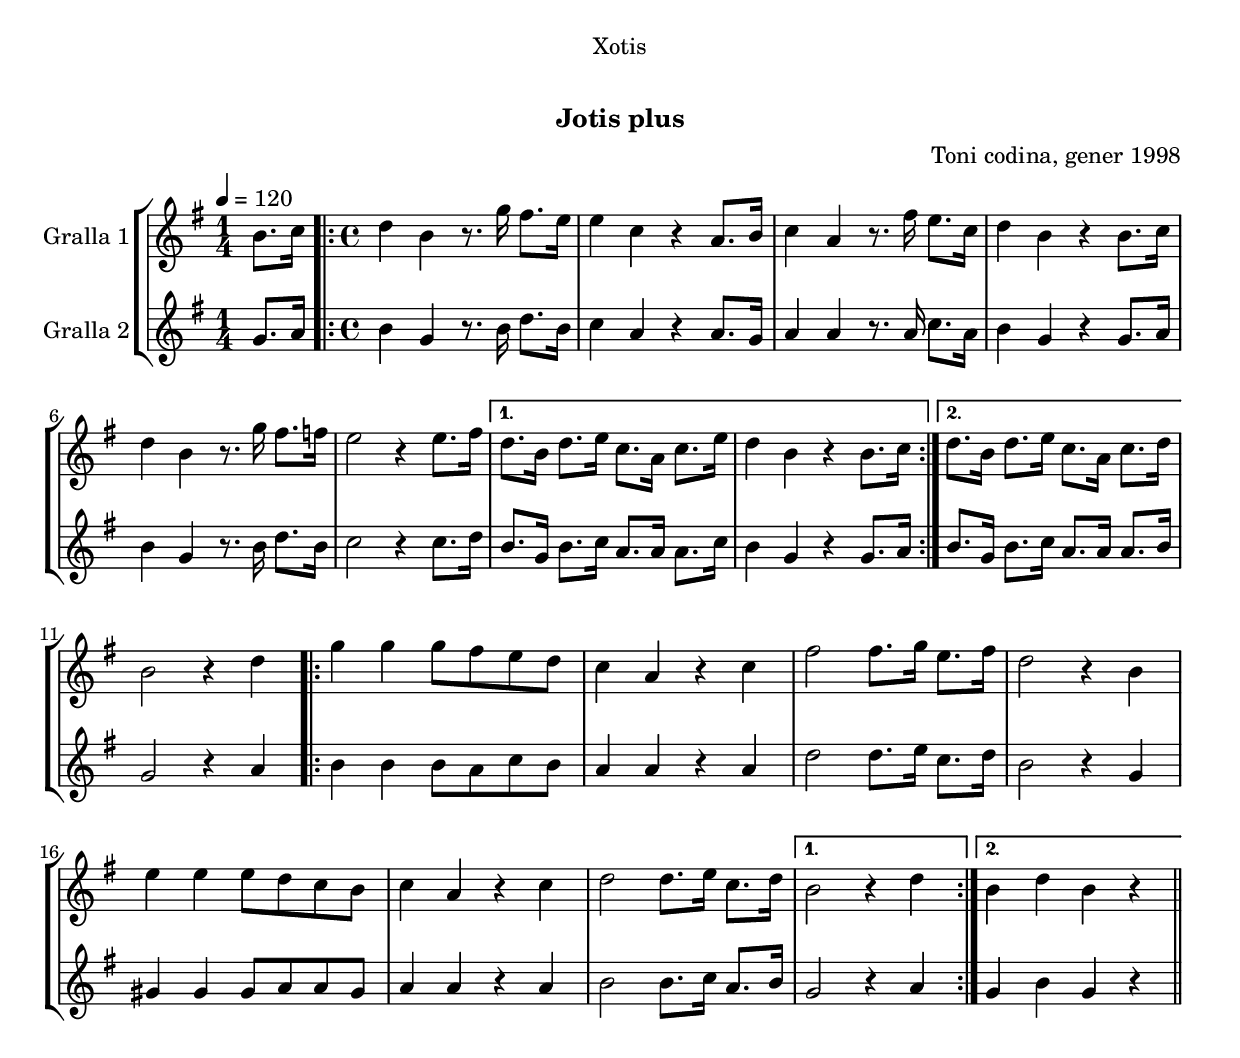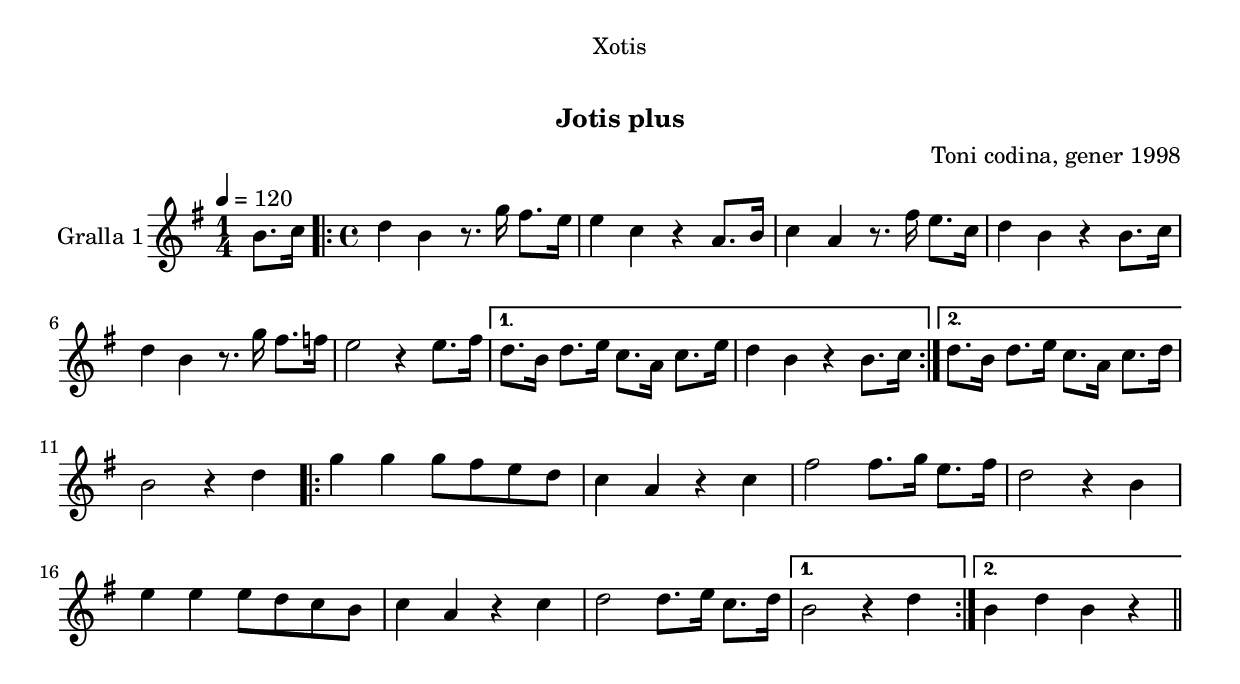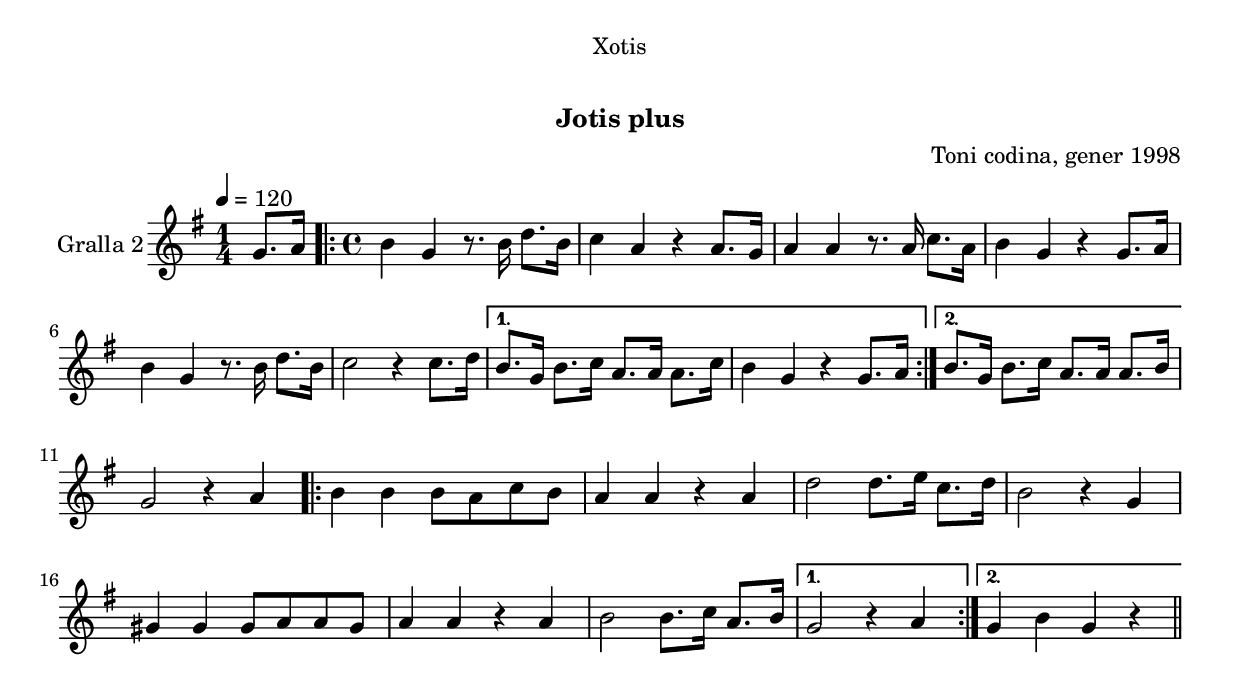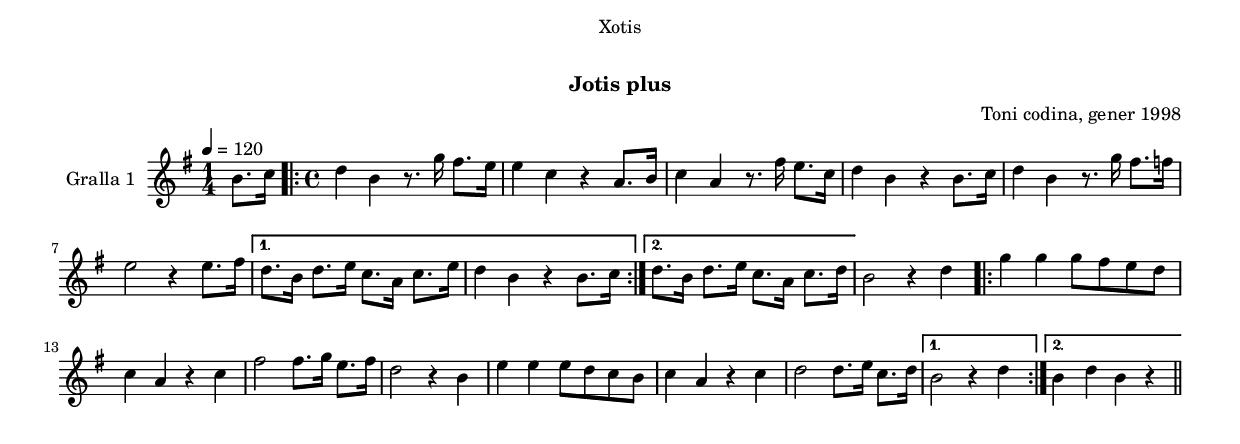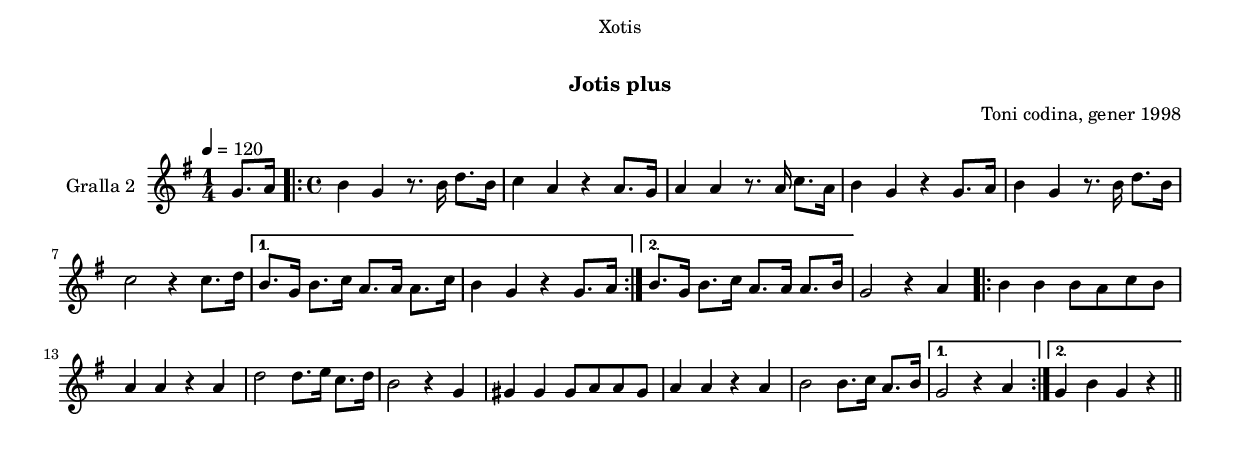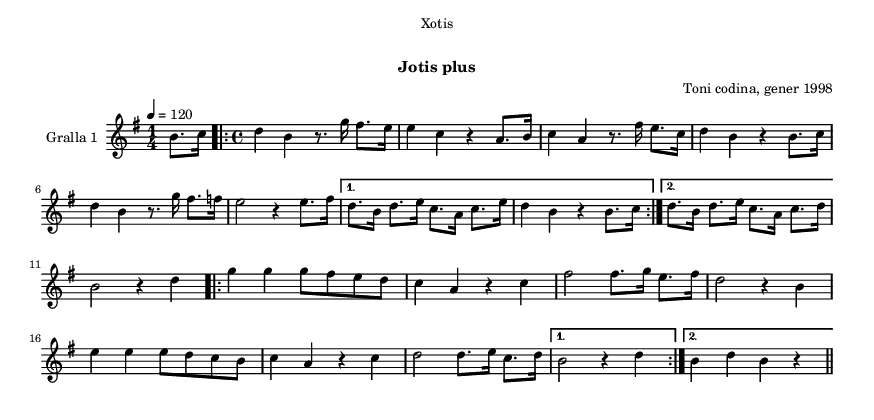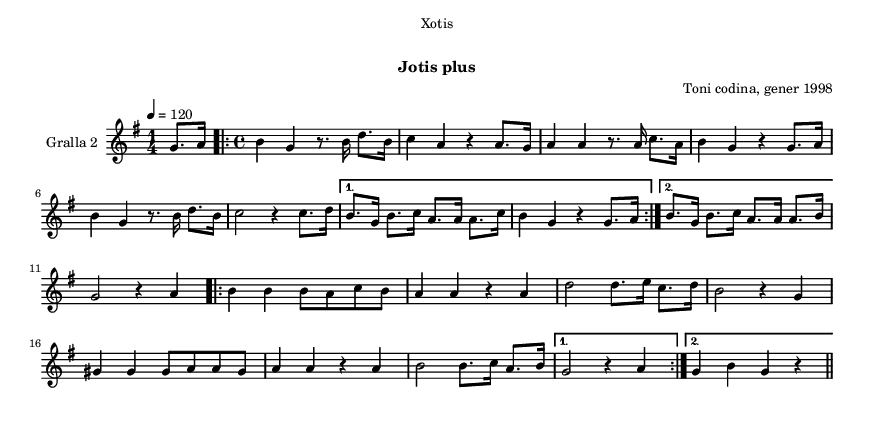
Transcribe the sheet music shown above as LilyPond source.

\version "2.16.0"

\header {
  dedication="Xotis"
  title="  "
  subtitle="Jotis plus"
  subsubtitle=""
  poet=""
  meter=""
  piece=""
  composer="Toni codina, gener 1998"
  arranger=""
  opus=""
  instrument=""
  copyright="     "
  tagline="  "
}

liniaroAa =
\relative b'
{
  \tempo 4=120
  \clef treble
  \key g \major
  \time 1/4
  b8. c16  |
  \time 4/4   \repeat volta 2 { d4 b r8. g'16 fis8. e16  |
  e4 c r a8. b16  |
  c4 a r8. fis'16 e8. c16  |
  %05
  d4 b r b8. c16  |
  d4 b r8. g'16 fis8. f16  |
  e2 r4 e8. fis16 }
  \alternative { { d8. b16 d8. e16 c8. a16 c8. e16  |
  d4 b r b8. c16 }
  %10
  { d8. b16 d8. e16 c8. a16 c8. d16 } }
  b2 r4 d  |
  \repeat volta 2 { g4 g g8 fis e d  |
  c4 a r c  |
  fis2 fis8. g16 e8. fis16  |
  %15
  d2 r4 b  |
  e4 e e8 d c b  |
  c4 a r c  |
  d2 d8. e16 c8. d16 }
  \alternative { { b2 r4 d }
  %20
  { b4 d b r } } \bar "||"
}

liniaroAb =
\relative g'
{
  \tempo 4=120
  \clef treble
  \key g \major
  \time 1/4
  g8. a16  |
  \time 4/4   \repeat volta 2 { b4 g r8. b16 d8. b16  |
  c4 a r a8. g16  |
  a4 a r8. a16 c8. a16  |
  %05
  b4 g r g8. a16  |
  b4 g r8. b16 d8. b16  |
  c2 r4 c8. d16 }
  \alternative { { b8. g16 b8. c16 a8. a16 a8. c16  |
  b4 g r g8. a16 }
  %10
  { b8. g16 b8. c16 a8. a16 a8. b16 } }
  g2 r4 a  |
  \repeat volta 2 { b4 b b8 a c b  |
  a4 a r a  |
  d2 d8. e16 c8. d16  |
  %15
  b2 r4 g  |
  gis4 gis gis8 a a gis  |
  a4 a r a  |
  b2 b8. c16 a8. b16 }
  \alternative { { g2 r4 a }
  %20
  { g4 b g r } } \bar "||"
}

\book {

\paper {
  print-page-number = false
  #(set-paper-size "a4")
  #(layout-set-staff-size 20)
}

\bookpart {
  \score {
    \new StaffGroup {
      \override Score.RehearsalMark #'self-alignment-X = #LEFT
      <<
        \new Staff \with {instrumentName = #"Gralla 1" } \liniaroAa
        \new Staff \with {instrumentName = #"Gralla 2" } \liniaroAb
      >>
    }
    \layout {}
  }\score { \unfoldRepeats
    \new StaffGroup {
      \override Score.RehearsalMark #'self-alignment-X = #LEFT
      <<
        \new Staff \with {instrumentName = #"Gralla 1" } \liniaroAa
        \new Staff \with {instrumentName = #"Gralla 2" } \liniaroAb
      >>
    }
    \midi {}
  }
}

\bookpart {
  \header {}
  \score {
    \new StaffGroup {
      \override Score.RehearsalMark #'self-alignment-X = #LEFT
      <<
        \new Staff \with {instrumentName = #"Gralla 1" } \liniaroAa
      >>
    }
    \layout {}
  }\score { \unfoldRepeats
    \new StaffGroup {
      \override Score.RehearsalMark #'self-alignment-X = #LEFT
      <<
        \new Staff \with {instrumentName = #"Gralla 1" } \liniaroAa
      >>
    }
    \midi {}
  }
}

\bookpart {
  \header {}
  \score {
    \new StaffGroup {
      \override Score.RehearsalMark #'self-alignment-X = #LEFT
      <<
        \new Staff \with {instrumentName = #"Gralla 2" } \liniaroAb
      >>
    }
    \layout {}
  }\score { \unfoldRepeats
    \new StaffGroup {
      \override Score.RehearsalMark #'self-alignment-X = #LEFT
      <<
        \new Staff \with {instrumentName = #"Gralla 2" } \liniaroAb
      >>
    }
    \midi {}
  }
}

}

\book {

\paper {
  print-page-number = false
  #(set-paper-size "a5landscape")
  #(layout-set-staff-size 16)
}

\bookpart {
  \header {}
  \score {
    \new StaffGroup {
      \override Score.RehearsalMark #'self-alignment-X = #LEFT
      <<
        \new Staff \with {instrumentName = #"Gralla 1" } \liniaroAa
      >>
    }
    \layout {}
  }
}

\bookpart {
  \header {}
  \score {
    \new StaffGroup {
      \override Score.RehearsalMark #'self-alignment-X = #LEFT
      <<
        \new Staff \with {instrumentName = #"Gralla 2" } \liniaroAb
      >>
    }
    \layout {}
  }
}

}

\book {

\paper {
  print-page-number = false
  #(set-paper-size "a6landscape")
  #(layout-set-staff-size 12)
}

\bookpart {
  \header {}
  \score {
    \new StaffGroup {
      \override Score.RehearsalMark #'self-alignment-X = #LEFT
      <<
        \new Staff \with {instrumentName = #"Gralla 1" } \liniaroAa
      >>
    }
    \layout {}
  }
}

\bookpart {
  \header {}
  \score {
    \new StaffGroup {
      \override Score.RehearsalMark #'self-alignment-X = #LEFT
      <<
        \new Staff \with {instrumentName = #"Gralla 2" } \liniaroAb
      >>
    }
    \layout {}
  }
}

}

